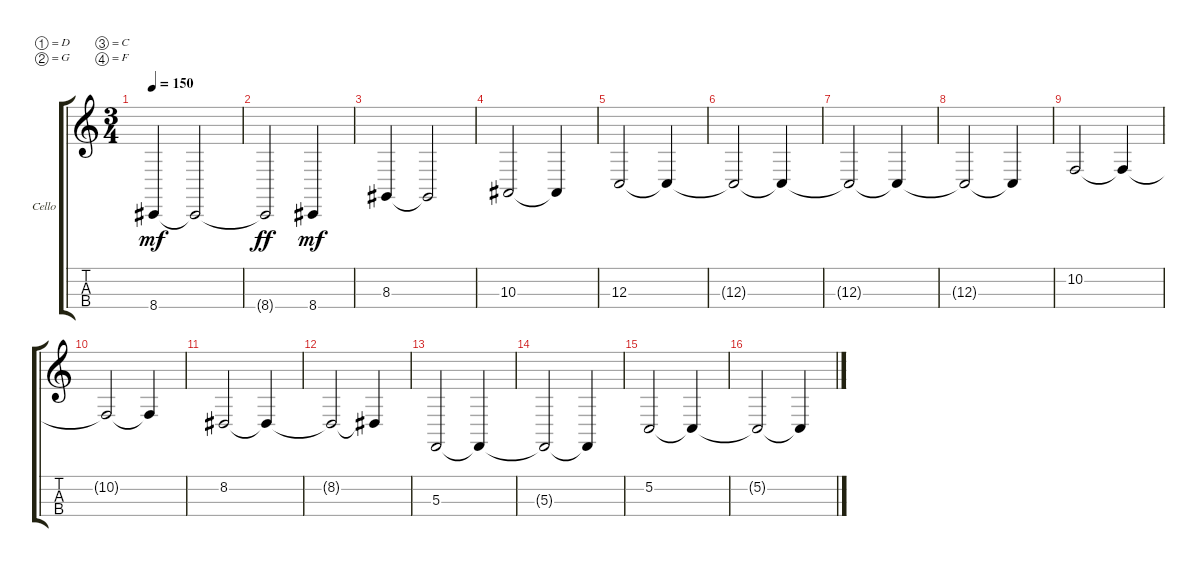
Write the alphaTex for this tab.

\defaultSystemsLayout 4
\bracketExtendMode groupsimilarinstruments
\firstSystemTrackNameOrientation horizontal
\otherSystemsTrackNameOrientation horizontal
\track ("Cello lead" "Cello") {mute instrument cello}
\staff {score tabs}
\tuning (D3 G2 C2 F1)
\ts (3 4)
\tempo 150
\clef g2
\scale
0.333333
\ks c
8.4.4{dy mf} 8.4{t}.2 |
\scale
0.333333 8.4{t}.2{dy ff} 8.4.4{dy mf} |
\scale
0.333333 8.3.4 8.3{t}.2 |
\scale
0.333333 10.3.2 10.3{t}.4 |
\scale
0.333333 12.3.2 12.3{t}.4 |
\scale
0.333333 12.3{t}.2 12.3{t}.4 |
\scale
0.333333 12.3{t}.2 12.3{t}.4 |
\scale
0.333333 12.3{t}.2 12.3{t}.4 |
\scale
0.333333 10.2.2 10.2{t}.4 |
\scale
0.333333 10.2{t}.2 10.2{t}.4 |
\scale
0.333333 8.2.2 8.2{t}.4 |
\scale
0.333333 8.2{t}.2 8.2{t}.4 |
\scale
0.333333 5.3.2 5.3{t}.4 |
\scale
0.333333 5.3{t}.2 5.3{t}.4 |
\scale
0.333333 5.2.2 5.2{t}.4 |
\scale
0.333333 5.2{t}.2 5.2{t}.4
